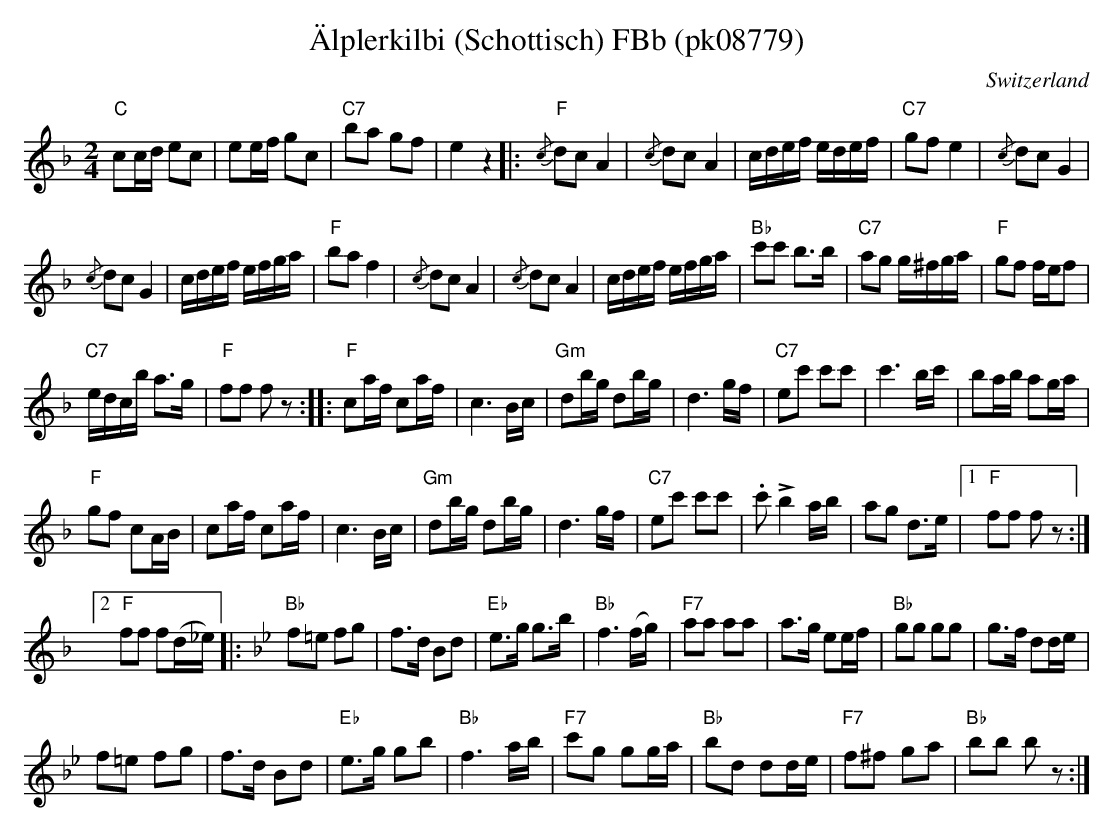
X:1
T: Älplerkilbi (Schottisch) FBb (pk08779)
O:Switzerland
M:2/4
L:1/8
K:F major
"C"cc/d/ ec | ee/f/ gc | "C7"ba gf | e2z2 |: "F"{/c}dcA2 | {/c}dcA2 | c/d/e/f/ e/d/e/f/ | "C7"gfe2 | {/c}dcG2 |
{/c}dcG2 | c/d/e/f/ e/f/g/a/ | "F"baf2 | {/c}dcA2 | {/c}dcA2 | c/d/e/f/ e/f/g/a/ |"Bb"c'c' b>b | "C7"ag g/^f/g/a/ | "F"gf f/e/f |
"C7"e/d/c/b/ a>g | "F"ff fz :: "F"ca/f/ ca/f/ | c3B/c/ | "Gm"db/g/ db/g/ | d3g/f/ | "C7"ec' c'c' | c'3b/c'/ | ba/b/ ag/a/ |
"F"gf cA/B/ | ca/f/ ca/f/ | c3B/c/ | "Gm"db/g/ db/g/ | d3g/f/ | "C7"ec' c'c' | .c'+>+b2 a/b/ | ag d>e |1 "F"ff fz :|2
"F"ff f(d/_e/) |: [K:Bb] "Bb"f=e fg | f>d Bd | "Eb"e>g g>b | "Bb"f3 (f/g/) | "F7"aa aa | a>g ee/f/ | "Bb"gg gg | g>f dd/e/ |
f=e fg | f>d Bd | "Eb"e>g gb | "Bb"f3a/b/ | "F7"c'g gg/a/ | "Bb"bd dd/e/ | "F7"f^f ga | "Bb"bb bz :|
